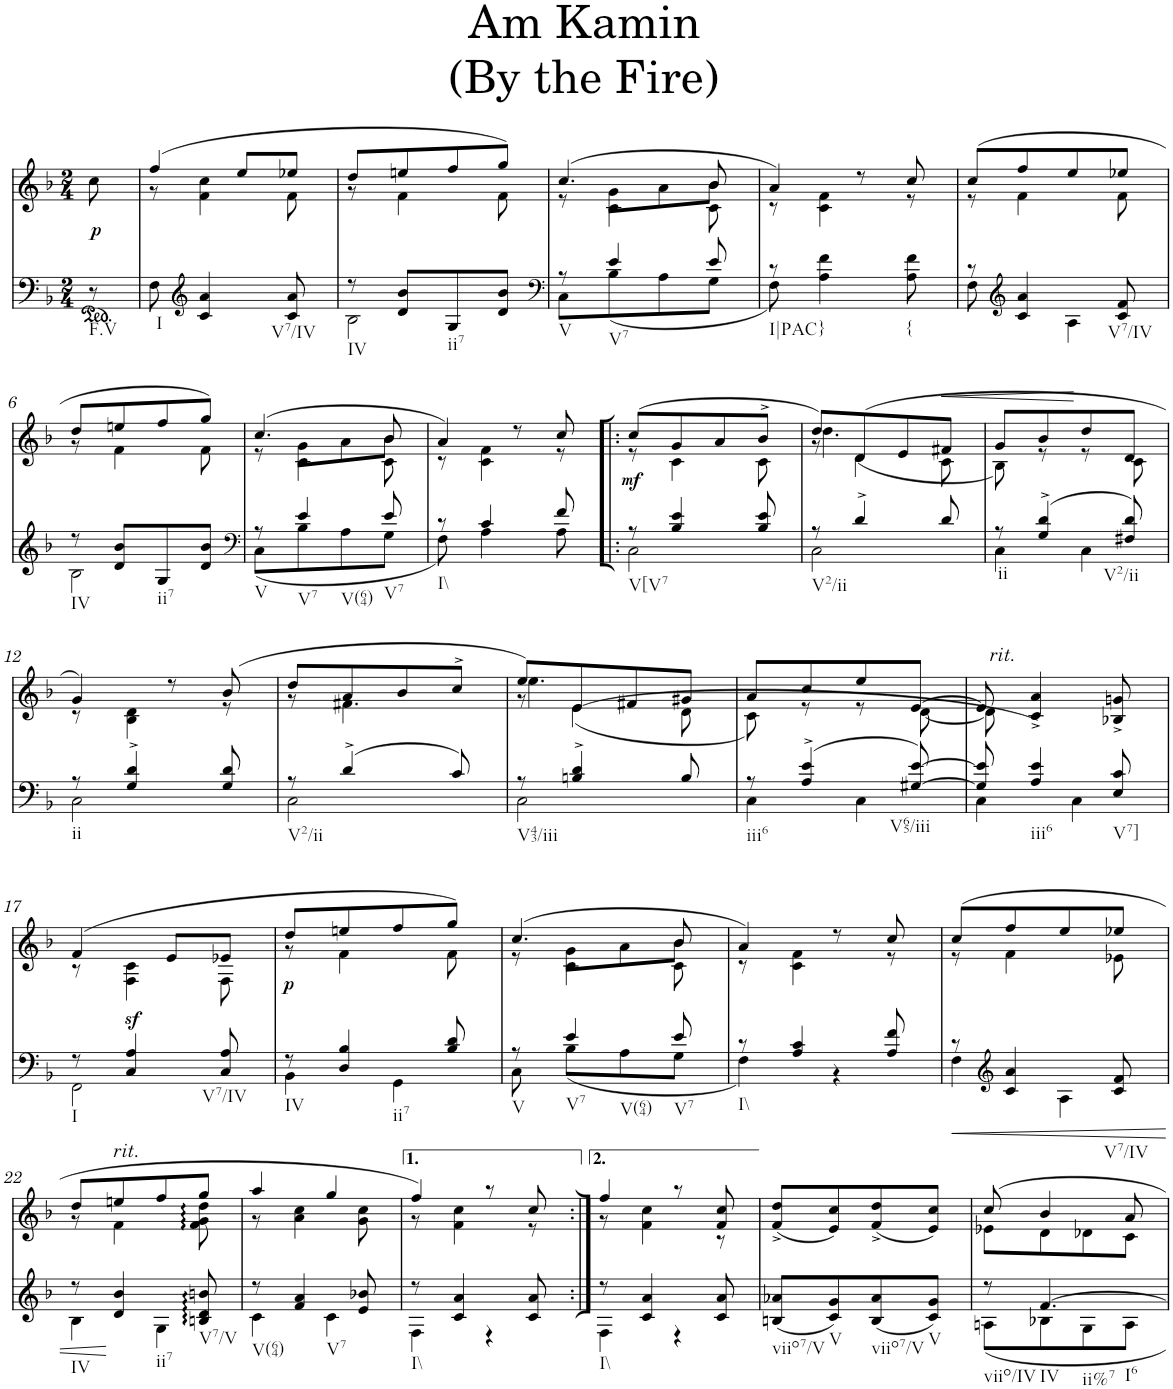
**kern	**kern	**dynam
*part1	*part1	*part1
*staff2	*staff1	*staff1/2
*I"Piano	*	*
*I'Pno.	*	*
*clefF4	*clefG2	*
*k[b-]	*k[b-]	*
*M2/4	*M2/4	*
=	=	=
!LO:TX:b:t=F.V	!	!
!	!	!LO:DY:b
8r	8cc\	p
=1	=1	=1
*	*^	*
!LO:TX:b:t=I	!	!	!
8F\	(4ff/	8r	.
*clefG2	*	*	*
4c/ 4a/	.	4f\ 4cc\	.
.	8ee/L	.	.
!LO:TX:b:t=V7/IV	!	!	!
8c/ 8a/	8ee-X/J	8f\	.
=2	=2	=2	=2
*^	*	*	*
!LO:TX:b:t=IV	!	!	!	!
8r	2B-\	8dd/L	8r	.
8d/ 8b-/L	.	8een/	4f\	.
!LO:TX:b:t=ii7	!	!	!	!
8G/	.	8ff/	.	.
8d/ 8b-/J	.	8gg/J)	8f\	.
*	*	*v	*v	*
=3	=3	=3	=3
*clefF4	*	*	*
*	*	*^	*
*	*	*	*^	*
!LO:TX:b:t=V	!	!	!	!	!
8r	8C\L	(4.cc/	8r	8ryy	.
!LO:TX:b:t=V7	!	!	!	!	!
4e/	8B-\	.	4c\	8g\L	.
.	8A\	.	.	8a\	.
8e/	8G\J	8b-/	8c\	8b-\J	.
=4	=4	=4	=4	=4	=4
!LO:TX:b:t=I|PAC}	!	!	!	!	!
*	*	*	*v	*v	*
8r	8F\	4a/)	8r	.
4A\ 4f\	4.ryy	.	4c\ 4f\	.
.	.	8r	.	.
!LO:TX:b:t={	!	!	!	!
8A\ 8f\	.	8cc/	8r	.
=5	=5	=5	=5	=5
8r	8F\	(8cc/L	8r	.
*clefG2	*	*	*	*
4c/ 4a/	8ryy	8ff/	4f\	.
.	4A\	8ee/	.	.
!LO:TX:b:t=V7/IV	!	!	!	!
8c/ 8f/	.	8ee-X/J	8f\	.
!!LO:LB:g=z	!!
=6	=6	=6	=6	=6
!LO:TX:b:t=IV	!	!	!	!
8r	2B-\	8dd/L	8r	.
8d/ 8b-/L	.	8een/	4f\	.
!LO:TX:b:t=ii7	!	!	!	!
8G/	.	8ff/	.	.
8d/ 8b-/J	.	8gg/J)	8f\	.
*	*	*v	*v	*
=7	=7	=7	=7
*clefF4	*	*	*
*	*	*^	*
*	*	*	*^	*
!LO:TX:b:t=V	!	!	!	!	!
8r	8C\L	(4.cc/	8r	8ryy	.
!LO:TX:b:t=V7	!	!	!	!	!
!LO:TX:b:t=V(64)	!	!	!	!	!
4e/	8B-\	.	4c\	8g\L	.
.	8A\	.	.	8a\	.
!LO:TX:b:t=V7	!	!	!	!	!
8e/	8G\J	8b-/	8c\	8b-\J	.
=8	=8	=8	=8	=8	=8
!LO:TX:b:t=I\\	!	!	!	!	!
*	*	*	*v	*v	*
8r	8F\	4a/)	8r	.
4c/	4A\	.	4c\ 4f\	.
.	.	8r	.	.
8f/	8A\	8cc/	8r	.
=9!|:	=9!|:	=9!|:	=9!|:	=9!|:
!LO:TX:b:t=V[V7	!	!	!	!
!	!	!	!	!LO:DY:b
8r	2C\	(8cc/L	8r	mf
4B-/ 4e/	.	8g/	4c\	.
.	.	8a/	.	.
8B-/ 8e/	.	8b-^/J	8c\	.
=10	=10	=10	=10	=10
*	*	*	*^	*
!LO:TX:b:t=V2/ii	!	!	!	!	!
8r	2C\	8dd/L)	8r	4.dd\	.
4d^/	.	(8d/	(4d\	.	.
.	.	8e/	.	.	.
!	!	!	!	!	!LO:HP:b
8d/	.	8f#X/J	8c\	8ryy	<
=11	=11	=11	=11	=11	=11
!LO:TX:b:t=ii	!	!	!	!	!
*	*	*	*v	*v	*
8r	4C\	8g/L	8B-\)	.
4G/^ 4d/^	.	8b-/	8r	.
.	4C\	8dd/	8r	[
!LO:TX:b:t=V2/ii	!	!	!	!
8F#X/ 8d/	.	8d/J	8c\	.
!!LO:LB:g=z	!!
=12	=12	=12	=12	=12
!LO:TX:b:t=ii	!	!	!	!
8r	2C\	4g/)	8r	.
4G/^ 4d/^	.	.	4B-\ 4d\	.
.	.	8r	.	.
8G/ 8d/	.	(8b-/	8r	.
=13	=13	=13	=13	=13
!LO:TX:b:t=V2/ii	!	!	!	!
8r	2C\	8dd/L	8r	.
4d^/	.	8a/	4.f#X\	.
.	.	8b-/	.	.
8c/	.	8cc^/J	.	.
=14	=14	=14	=14	=14
*	*	*	*^	*
!LO:TX:b:t=V43/iii	!	!	!	!	!
8r	2C\	8ee/L)	8r	4.ee\	.
4Bn/^ 4d/^	.	(8e/	(4e\	.	.
.	.	8f#X/	.	.	.
8B/	.	8g#X/J	8d\	8ryy	.
=15	=15	=15	=15	=15	=15
!LO:TX:b:t=iii6	!	!	!	!	!
*	*	*	*v	*v	*
8r	4C\	8a/L	8c\)	.
4A/^ 4e/^	.	8cc/	8r	.
.	4C\	8ee/	8r	.
!LO:TX:b:t=V65/iii	!	!	!	!
[8G#X/ [8e/	.	[8e/J	[8d\	.
=16	=16	=16	=16	=16
8G#/] 8e/]	4C\	8e/]	8d\]	.
!	!	!LO:TX:a:i:t=rit.	!	!
!LO:TX:b:t=iii6	!	!	!	!
4A/ 4e/	.	4c/^ 4a/^)	4.ryy	.
.	4C\	.	.	.
!LO:TX:b:t=V7]	!	!	!	!
8E/ 8c/	.	8B-X/^ 8gn/^	.	.
!!LO:LB:g=z	!!
=17	=17	=17	=17	=17
!LO:TX:b:t=I	!	!	!	!
8r	2FF\	(4f/	8r	.
!	!	!	!	!LO:DY:b
4C/ 4A/	.	.	4F\ 4c\	sf
.	.	8e/L	.	.
!LO:TX:b:t=V7/IV	!	!	!	!
8C/ 8A/	.	8e-X/J	8F\	.
=18	=18	=18	=18	=18
!LO:TX:b:t=IV	!	!	!	!
!	!	!	!	!LO:DY:b
8r	4BB-\	8dd/L	8r	p
!LO:TX:b:t=ii7	!	!	!	!
4D/ 4B-/	.	8een/	4f\	.
.	4GG\	8ff/	.	.
8B-/ 8d/	.	8gg/J)	8f\	.
=19	=19	=19	=19	=19
*	*	*	*^	*
!LO:TX:b:t=V	!	!	!	!	!
8r	8C\	(4.cc/	8r	8ryy	.
!LO:TX:b:t=V7	!	!	!	!	!
!LO:TX:b:t=V(64)	!	!	!	!	!
4e/	8B-\L	.	4c\	8g\L	.
.	8A\	.	.	8a\	.
!LO:TX:b:t=V7	!	!	!	!	!
8e/	8G\J	8b-/	8c\	8b-\J	.
=20	=20	=20	=20	=20	=20
!LO:TX:b:t=I\\	!	!	!	!	!
*	*	*	*v	*v	*
8r	4F\	4a/)	8r	.
4A/ 4c/	.	.	4c\ 4f\	.
.	4r	8r	.	.
8A/ 8f/	.	8cc/	8r	.
=21	=21	=21	=21	=21
8r	4F\	(8cc/L	8r	.
*clefG2	*	*	*	*
4c/ 4a/	.	8ff/	4f\	.
.	4A\	8ee/	.	.
!LO:TX:b:t=V7/IV	!	!	!	!
8c/ 8f/	.	8ee-X/J	8e-X\	.
!!LO:LB:g=z	!!
=22	=22	=22	=22	=22
!LO:TX:b:t=IV	!	!	!	!
8r	4B-\	8dd/L	8r	.
!	!	!LO:TX:a:i:t=rit.	!	!
!LO:TX:b:t=ii7	!	!	!	!
4d/ 4b-/	.	8een/	4f\	.
.	4G\	8ff/	.	.
!LO:TX:b:t=V7/V	!	!	!	!
8Bn/: 8d/: 8bn/:	.	8gg/J	8f\: 8g\: 8dd\:	.
=23	=23	=23	=23	=23
!LO:TX:b:t=V(64)	!	!	!	!
8r	4c\	4aa/	8r	.
!LO:TX:b:t=V7	!	!	!	!
4f/ 4a/	.	.	4a\ 4cc\	.
.	4c\	4gg/	.	.
8e/ 8b-X/	.	.	8g\ 8cc\	.
=24	=24	=24	=24	=24
!LO:TX:b:t=I\\	!	!	!	!
8r	4F\	4ff/)	8r	.
4c/ 4a/	.	.	4f\ 4cc\	.
.	4r	8r	.	.
8c/ 8a/	.	8cc/	8r	.
=24X1:|!	=24X1:|!	=24X1:|!	=24X1:|!	=24X1:|!
!LO:TX:b:t=I\\	!	!	!	!
8r	4F\	4ff/	8r	.
4c/ 4a/	.	.	4f\ 4cc\	.
.	4r	8r	.	.
8c/ 8a/	.	8f/ 8cc/	8r	.
*v	*v	*	*	*
=25	=25	=25	=25
!LO:TX:b:t=viio7/V	!	!	!
*	*v	*v	*
8Bn/ 8a-X/L	(8f/^ 8dd/^L	.
!LO:TX:b:t=V	!	!
8c/ 8g/	8e/ 8cc/)	.
!LO:TX:b:t=viio7/V	!	!
8B/ 8a-/	(8f/^ 8dd/^	.
!LO:TX:b:t=V	!	!
8c/ 8g/J	8e/ 8cc/J)	.
=26	=26	=26
*^	*^	*
!LO:TX:b:t=viio/IV	!	!	!	!
8r	8An\L	8cc/	8e-X\L	.
!LO:TX:b:t=IV	!	!	!	!
!LO:TX:b:t=ii%7	!	!	!	!
!LO:TX:b:t=I6	!	!	!	!
[4.f/	8B-X\	4b-/	8d\	.
.	8G\	.	8d-X\	.
.	8A\J	8a/	8c\J	.
*v	*v	*	*	*
*	*v	*v	*
=	=	=
*-	*-	*-
